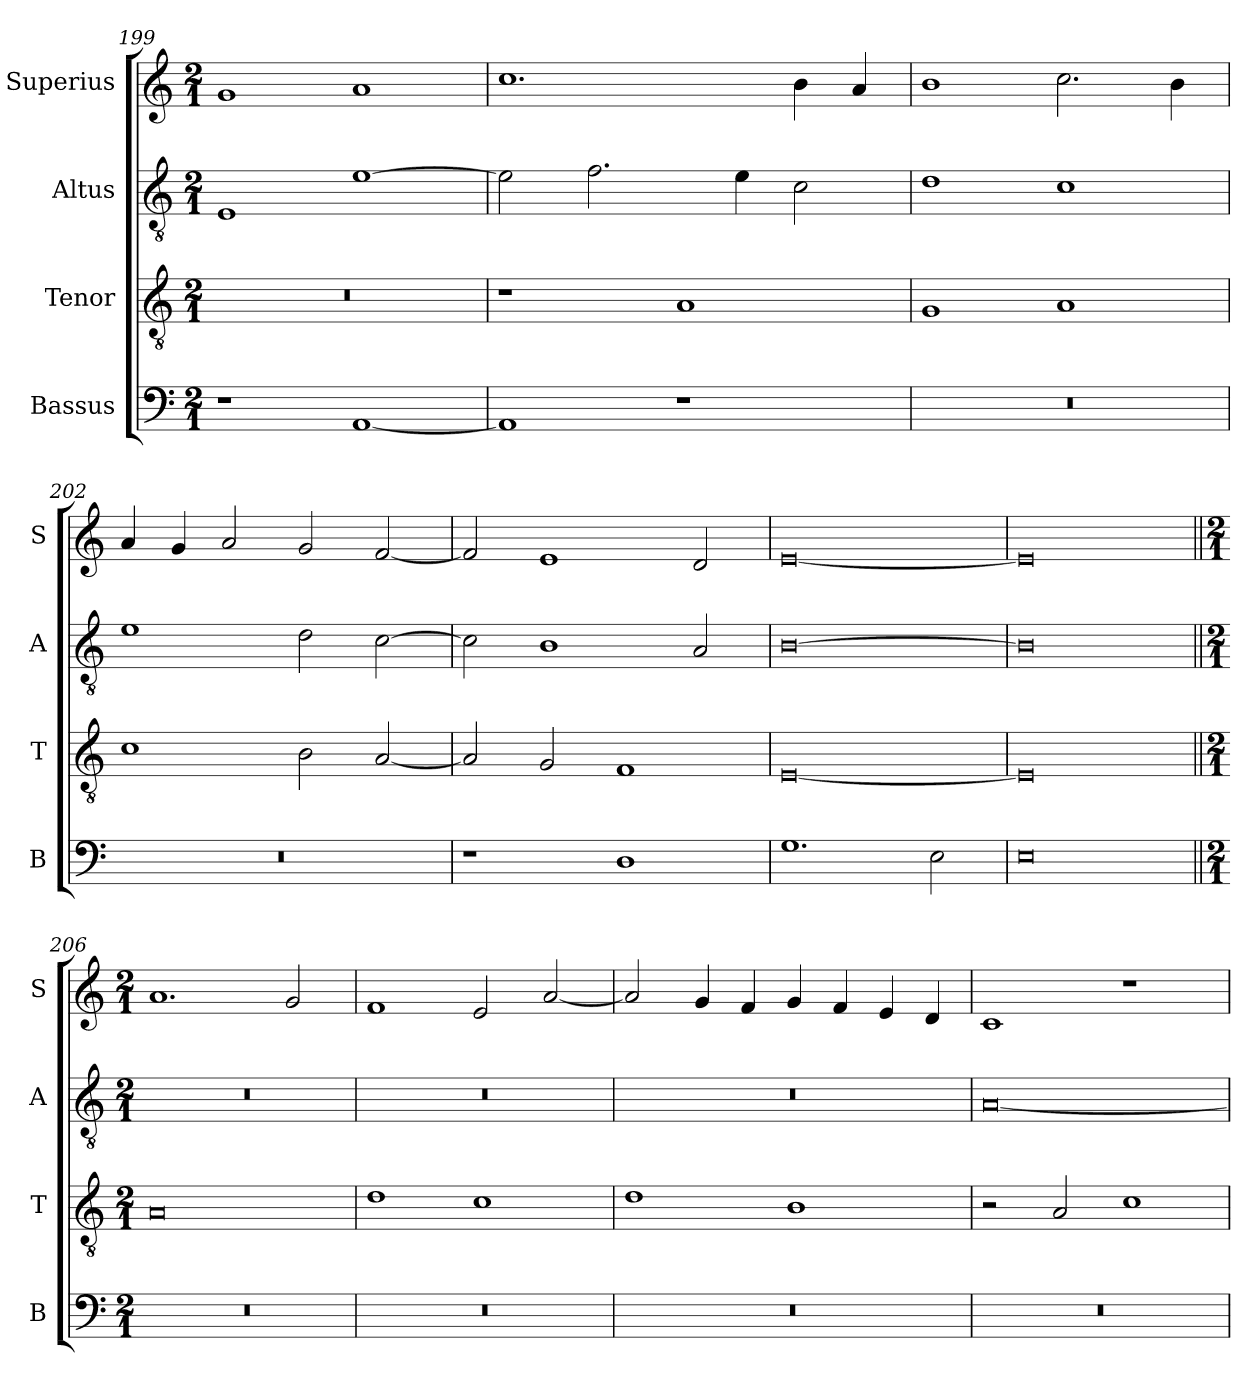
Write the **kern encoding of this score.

**kern	**kern	**kern	**kern
*part4	*part3	*part2	*part1
*staff4	*staff3	*staff2	*staff1
*I"Bassus	*I"Tenor	*I"Altus	*I"Superius
*I'B	*I'T	*I'A	*I'S
*clefF4	*clefGv2	*clefGv2	*clefG2
*k[]	*k[]	*k[]	*k[]
*M2/1	*M2/1	*M2/1	*M2/1
=199	=199	=199	=199
1r	0r	1E	1g
[1AA	.	[1e	1a
=200	=200	=200	=200
1AA]	1r	2e\]	1.cc
.	.	2.f\	.
1r	1A	.	.
.	.	4e\	.
.	.	2c\	4b\
.	.	.	4a/
=201	=201	=201	=201
0r	1G	1d	1b
.	1A	1c	2.cc\
.	.	.	4b\
=202	=202	=202	=202
0r	1c	1e	4a/
.	.	.	4g/
.	.	.	2a/
.	2B\	2d\	2g/
.	[2A/	[2c\	[2f/
=203	=203	=203	=203
1r	2A/]	2c\]	2f/]
.	2G/	1B	1e
1D	1F	.	.
.	.	2A/	2d/
=204	=204	=204	=204
1.G	[0E	[0B	[0e
2E\	.	.	.
=205	=205	=205	=205
0E	0E]	0B]	0e]
!!LO:LB:g=z
=206||	=206||	=206||	=206||
*k[]	*k[]	*k[]	*k[]
*M2/1	*M2/1	*M2/1	*M2/1
0r	0A	0r	1.a
.	.	.	2g/
=207	=207	=207	=207
0r	1d	0r	1f
.	1c	.	2e/
.	.	.	[2a/
=208	=208	=208	=208
0r	1d	0r	2a/]
.	.	.	4g/
.	.	.	4f/
.	1B	.	4g/
.	.	.	4f/
.	.	.	4e/
.	.	.	4d/
=209	=209	=209	=209
0r	2r	[0A	1c
.	2A/	.	.
.	1c	.	1r
=	=	=	=
*-	*-	*-	*-
